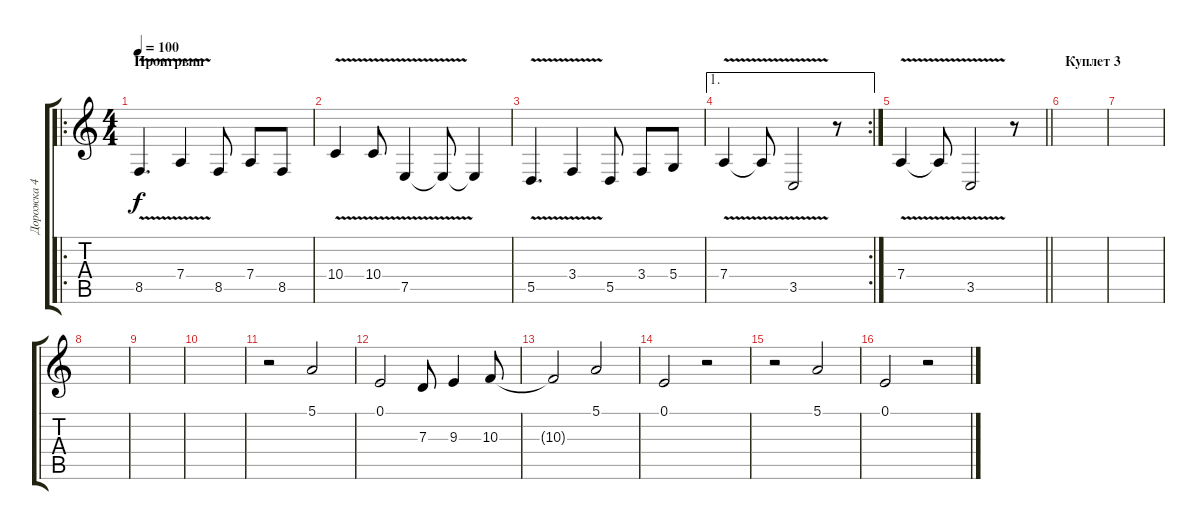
\track ("Дорожка 4" "Дорожка 4") {instrument lead6voice}
\staff {score tabs}
\tuning (E4 B3 G3 D3 A2 E2) {hide}
\ro
\ts (4 4)
\section ("" "Проигрыш")
\tempo 100
\clef g2
\ks c
8.5{v}.4{d dy f instrument lead6voice} 7.4{v}.4 8.5.8 7.4.8 8.5.8 |
10.4{v}.4 10.4{v}.8 7.5{v}.4 7.5{t}.8 7.5{t}.4 |
5.5{v}.4{d} 3.4{v}.4 5.5.8 3.4.8 5.4.8 |
\ae 1
\rc 2
7.4{v}.4 7.4{t}.8 3.5{v}.2 r.8 |
\barLineRight lightlight
7.4{v}.4 7.4{t}.8 3.5{v}.2 r.8 |
\section ("" "Куплет 3")
|
|
|
|
|
r.2{instrument fx7echoes} 5.1.2 |
0.1.2 7.3.8 9.3.4 10.3.8 |
10.3{t}.2 5.1.2 |
0.1.2 r.2 |
r.2 5.1.2 |
0.1.2 r.2
